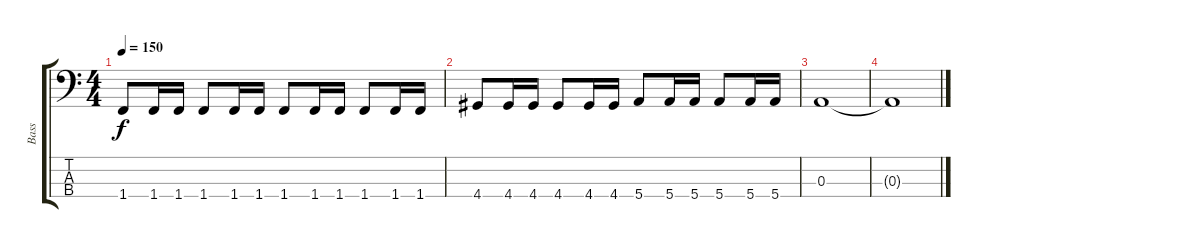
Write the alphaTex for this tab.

\track ("Bass" "Bass") {instrument electricbassfinger}
\staff {score tabs}
\tuning (G2 D2 A1 E1) {hide}
\ts (4 4)
\tempo 150
\clef f4
\ks c
1.4.8{dy f} 1.4.16 1.4.16 1.4.8 1.4.16 1.4.16 1.4.8 1.4.16 1.4.16 1.4.8 1.4.16 1.4.16 |
4.4.8 4.4.16 4.4.16 4.4.8 4.4.16 4.4.16 5.4.8 5.4.16 5.4.16 5.4.8 5.4.16 5.4.16 |
0.3.1 |
0.3{t}.1
